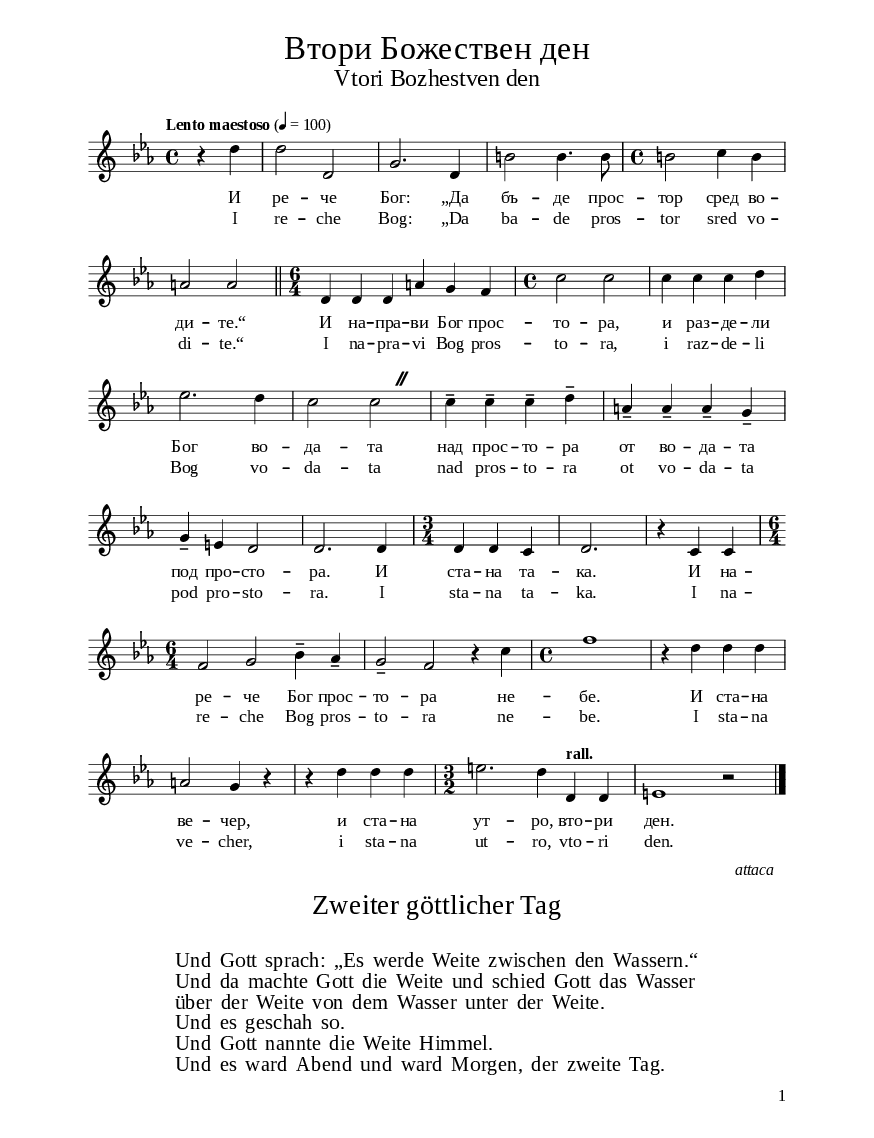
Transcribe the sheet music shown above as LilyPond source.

\version "2.24.1"

% include paper part and global functions
\include "include/globals.ily"

\bookpart {
  \label #'ref192
  \tocItem \markup "     Втори Божествен ден – Vtori Bozhestven den"
  \include "include/bookpart-paper.ily"
  \score {
    \include "include/score-layout.ily"

    \new Voice \absolute {
      \clef treble
      \key c \minor
      \time 4/4
      \tempoFunc "Lento maestoso" 4 "100"
      \autoBeamOff
      \partial 2 r4 d''4 | % 2
      d''2 d'2 | % 3
      g'2. d'4 | % 4
      b'2 b'4. b'8 | % 5
      \time 4/4 b'2 c''4 b'4 \break | % 6
      a'2 a'2 \bar "||"
      | % 7
      \time 6/4  | % 7
      d'4 d'4 d'4 a'4 g'4
      f'4 | % 8
      \time 4/4  | % 8
      c''2 c''2 | % 9
      c''4 c''4 c''4 d''4 \break|
      es''2. d''4  | % 11
      c''2 c''2^\markup { "     " \musicglyph "scripts.caesura.straight" } | % 12
      c''4 -- c''4 -- c''4 -- d''4
      -- | % 13
      a'4 -- a'4 -- a'4 -- g'4 -- \break | % 14
      g'4 -- e'4 d'2 | % 15
      d'2. d'4  | % 16
      \time 3/4  | % 16
      d'4 d'4 c'4 | % 17
      d'2. | % 18
      r4 c'4 c'4 | % 19
      \time 6/4  | % 19
      f'2 g'2 bes'4 -- as'4 -- |

      g'2 -- f'2 r4 c''4 | % 21
      \time 4/4  | % 21
      f''1  | % 22
      r4 d''4 d''4 d''4 \break | % 23
      a'2 g'4 r4 | % 24
      r4 d''4 d''4 d''4 | % 25
      \time 3/2  | % 25
      e''2. d''4 d'4 ^\markup{ \bold {rall.} }
      d'4 | % 26
      e'1 r2 \bar "|."
    }

    \addlyrics {
      И
      ре -- че Бог: „Да бъ -- де прос --
      тор сред во -- ди -- те.“ И на --
      пра -- ви Бог прос -- то -- ра, и
      раз -- де -- ли Бог во -- да -- та
      над прос -- то -- ра от во -- да --
      та под про -- сто -- ра. И ста --
      на та -- ка. И на -- ре -- че Бог
      прос -- то -- ра не -- бе. И ста --
      на ве -- чер, и ста -- на ут -- ро,
      вто -- ри ден.}
      \addlyrics {
          I
        re -- che Bog: „Da ba -- de pros --
        tor sred vo -- di -- te.“ I na --
        pra -- vi Bog pros -- to -- ra, i
        raz -- de -- li Bog vo -- da -- ta
        nad pros -- to -- ra ot vo -- da --
        ta pod pro -- sto -- ra. I sta --
        na ta -- ka. I na -- re -- che Bog
        pros -- to -- ra ne -- be. I sta --
        na ve -- cher, i sta -- na ut -- ro,
        vto -- ri den.}

        \header {
          title = \titleFunc "Втори Божествен ден" "Vtori Bozhestven den"
        }

        \midi{}

      } % score

      \markup \raise #2.8 \override #'(baseline-skip . 2) {
        \column {
          \fill-line \italic { "" "" \concat {"attaca" "   " }}
        }
      }

      % include foreign translation(s) of the song
      \version "2.24.1"

\markup \fill-line { \fontsize #deTitleFontSize "Zweiter göttlicher Tag" }
\markup \null
\markup \null
\markup \fontsize #deCoupletFontSize {
  \hspace #7
  \override #`(baseline-skip . ,deCoupletBaselineSkip)

  \column {


    \line { " " }

  \line { " "Und Gott sprach: „Es werde Weite zwischen den Wassern.“ }
  \line { " " Und da machte Gott die Weite und schied Gott das Wasser}
  \line { " "über der Weite von dem Wasser unter der Weite.}
  \line { " "Und es geschah so.}
  \line { " "Und Gott nannte die Weite Himmel.  }
  \line { " "Und es ward Abend und ward Morgen, der zweite Tag.}

  }
}


    } % bookpart

    % Più mosso
    %
